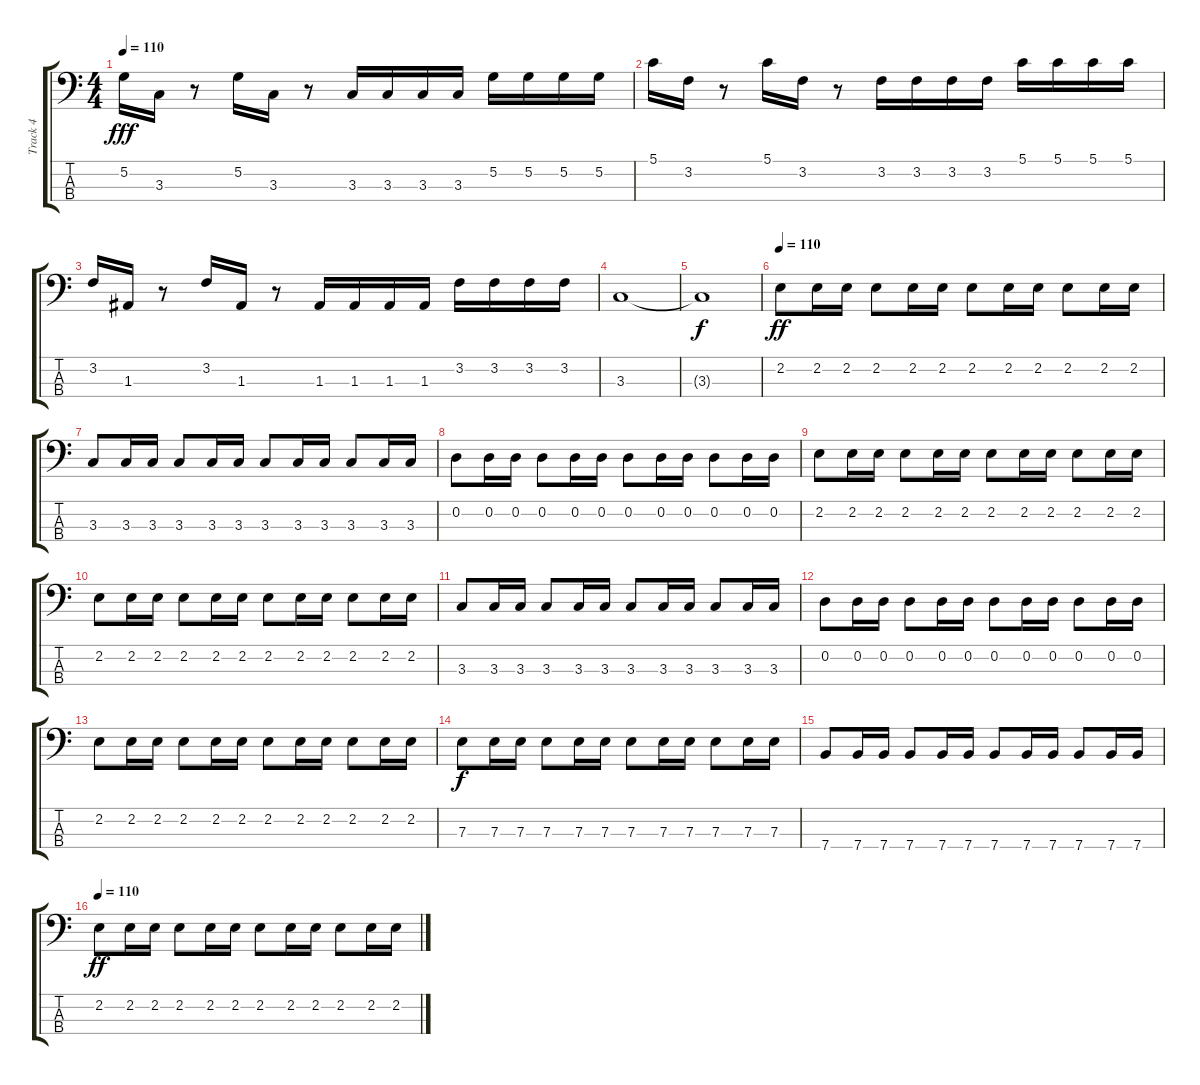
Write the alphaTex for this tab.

\track ("Track 4" "Track 4") {instrument electricbassfinger}
\staff {score tabs}
\tuning (G2 D2 A1 E1) {hide}
\ts (4 4)
\tempo 110
\clef f4
\ks c
5.2.16{dy fff} 3.3.16 r.8 5.2.16 3.3.16 r.8 3.3.16 3.3.16 3.3.16 3.3.16 5.2.16 5.2.16 5.2.16 5.2.16 |
5.1.16 3.2.16 r.8 5.1.16 3.2.16 r.8 3.2.16 3.2.16 3.2.16 3.2.16 5.1.16 5.1.16 5.1.16 5.1.16 |
3.2.16 1.3.16 r.8 3.2.16 1.3.16 r.8 1.3.16 1.3.16 1.3.16 1.3.16 3.2.16 3.2.16 3.2.16 3.2.16 |
3.3.1 |
3.3{t}.1{dy f} |
\tempo 110
2.2.8{dy ff} 2.2.16 2.2.16 2.2.8 2.2.16 2.2.16 2.2.8 2.2.16 2.2.16 2.2.8 2.2.16 2.2.16 |
3.3.8 3.3.16 3.3.16 3.3.8 3.3.16 3.3.16 3.3.8 3.3.16 3.3.16 3.3.8 3.3.16 3.3.16 |
0.2.8 0.2.16 0.2.16 0.2.8 0.2.16 0.2.16 0.2.8 0.2.16 0.2.16 0.2.8 0.2.16 0.2.16 |
2.2.8 2.2.16 2.2.16 2.2.8 2.2.16 2.2.16 2.2.8 2.2.16 2.2.16 2.2.8 2.2.16 2.2.16 |
2.2.8 2.2.16 2.2.16 2.2.8 2.2.16 2.2.16 2.2.8 2.2.16 2.2.16 2.2.8 2.2.16 2.2.16 |
3.3.8 3.3.16 3.3.16 3.3.8 3.3.16 3.3.16 3.3.8 3.3.16 3.3.16 3.3.8 3.3.16 3.3.16 |
0.2.8 0.2.16 0.2.16 0.2.8 0.2.16 0.2.16 0.2.8 0.2.16 0.2.16 0.2.8 0.2.16 0.2.16 |
2.2.8 2.2.16 2.2.16 2.2.8 2.2.16 2.2.16 2.2.8 2.2.16 2.2.16 2.2.8 2.2.16 2.2.16 |
7.3.8{dy f} 7.3.16 7.3.16 7.3.8 7.3.16 7.3.16 7.3.8 7.3.16 7.3.16 7.3.8 7.3.16 7.3.16 |
7.4.8 7.4.16 7.4.16 7.4.8 7.4.16 7.4.16 7.4.8 7.4.16 7.4.16 7.4.8 7.4.16 7.4.16 |
\tempo 110
2.2.8{dy ff} 2.2.16 2.2.16 2.2.8 2.2.16 2.2.16 2.2.8 2.2.16 2.2.16 2.2.8 2.2.16 2.2.16
